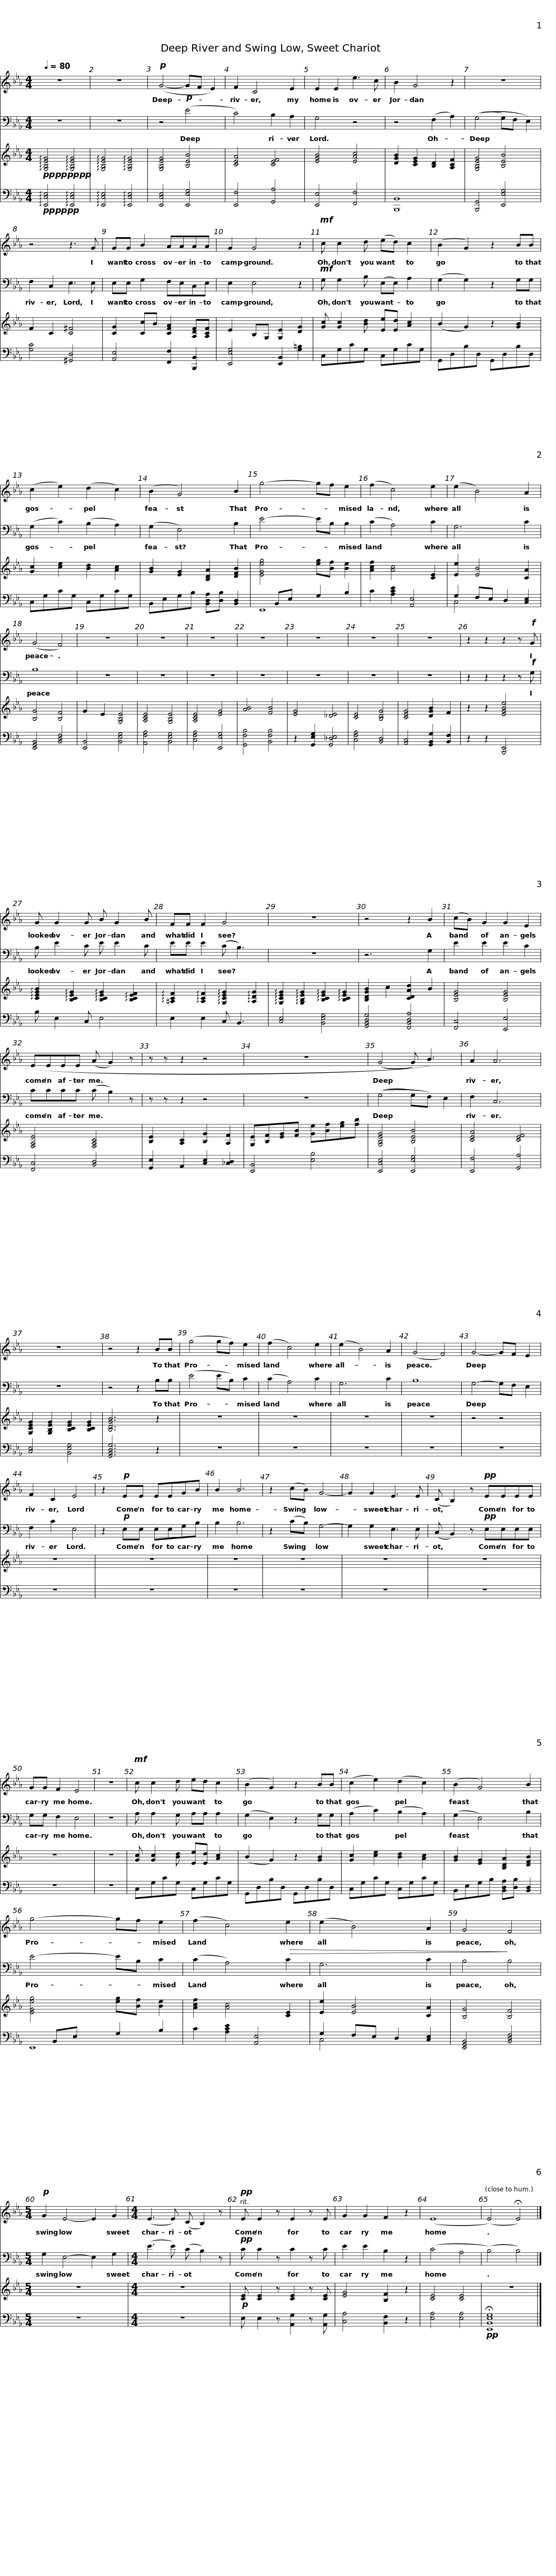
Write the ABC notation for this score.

X:1
%%score 1 2 { 3 | ( 4 5 ) }
L:1/8
Q:1/4=80
M:4/4
I:linebreak $
K:Eb
V:1 treble
V:2 bass
V:3 treble
V:4 bass
V:5 bass
V:1
 z8 | z8 |!p! (G4- GF E2) | F2 C4 E2 | E2 E2 e3 c | %5
 B2 G4 z2 |$ z8 | z4 z3 G | GG B2 AAAA |$ G2 G4 z2 | %10
!mf! c c2 d (ed) c2 | (B2 G2) z2 BB |$ (c2 e2) (d2 c2) | (B2 G4) B2 | g4- gf e2 | %15
 (f2 c4) e2 |$ (e2 B4) A2 | (G4 F4) | z8 | z8 | %20
 z8 | z8 | z8 | z8 |$ z8 | %25
 z2 z2 z2 z!f! G | G G2 G B G2 B | FF F2 G4 |$ z8 | z4 z2 B2 | %30
 (cB) G2 G2 E2 | EEEE (A G2) z |$ z z z2 z4 | z8 | (((G4 G)) B3) | %35
 A2 A6 | z8 |$ z4 z2 BB | (g4 gf) e2 | (f2 c4) e2 | %40
 (e2 B4) A2 | (G4 F4) | G4- GF E2 |$ F2 C2 E4 | z2!p! EE EEGB | %45
 B2 B6 | z2 (cB) G4- |$ G2 G2 E3 E | (C B,2) z!pp! EEEE | GG F2 E4 | %50
 z8 |$!mf! c c2 d ed c2 | (B2 G2) z2 BB | (c2 e2) (d2 c2) |$ (B2 G4) B2 | %55
 g4- gf e2 | (f2 c4) e2 |$ (e2 B4) A2 | G4 F4 |[M:5/4]!p! G2 E4- E2 G2 | %60
[M:4/4] (E3 E) (C B,2) z |$!pp! E E2 z E2 z E | G2 G2 F2 z2 | (E8 | (E4) !fermata!E4) |] %65
V:2
 z8 | z8 | z4!p! (E4 | C4) B,2 A,2 | G,4 z4 | %5
 z4 (F,2 A,2) |$ ((G,4 G,)F, E,2) | F,2 C,2 E,3 E, | E,E, G,2 F,E,C,E, |$ E,2 E,4 z2 | %10
!mf! G, G,2 B, (E,E,) A,2 | (G,2 G,2) z2 G,G, |$ (G,2 C2) (B,2 A,2) | (G,2 E,4) B,2 | E4- EB, B,2 | %15
 (C2 A,4) C2 |$ G,6 C2 | B,8 | z8 | z8 | %20
 z8 | z8 | z8 | z8 |$ z8 | %25
 z2 z2 z2 z!f! G, | B, E2 C E E2 C | EE E2 ((C B,3)) |$ z8 | z6 G,2 | %30
 E2 E2 E2 C2 | CCCC (C B,2) z |$ z z z2 z4 | z8 | ((G,4 G,)F,) E,2 | %35
 F,2 C,6 | z8 |$ z4 z2 B,B, | (E4 EB,) C2 | (C2 A,4) C2 | %40
 G,6 C2 | B,8 | G,4- G,F, E,2 |$ F,2 C2 E,4 | z2!p! E,E, E,E,G,B, | %45
 B,2 B,6 | z2 (CB,) G,4- |$ G,2 G,2 E,3 E, | (C, B,,2) z!pp! E,E,E,E, | G,G, F,2 E,4 | %50
 z8 |$ A, A,2 G, A,A, A,2 | (G,2 E,2) z2 G,G, | (A,2 C2) (B,2 A,2) |$ (G,2 E,4) B,2 | %55
 E4- EB, C2 | (C2 A,4)!>(! C2 |$ G,6 C2 | B,4!>)! B,4 |[M:5/4] G,2 E,4- E,2 G,2 | %60
[M:4/4] (E3 E) (C B,2) z |$!pp! C C2 z C2 z C | E2 E2 B,2 z2 | (C4 A,4 | (B,4) B,4) |] %65
V:3
!pp!!pp!!pp!!pp! !arpeggio![G,B,EG]4 !arpeggio![G,B,EG]4 | !arpeggio![G,B,EG]4 !arpeggio![G,B,EG]4 | [G,B,EG]4 [B,EB]4 | [CEA]4 [CEF]4 | [EGB]4 [EAc]4 | %5
 [DGB]2 [CEG]2 [B,D]2 [A,CF]2 |$ [G,B,EG]4 [B,EB]4 | F2 C2 [C^F]4 | [CG]2 [Cc]B [CFA]2 [A,DF][A,CF] |$ E2 B,G, [G,E]2 [DG]2 | %10
 [Gc] [Gc]2 [Bd] [Ee][Ed] [Ac]2 | (B2 G2) z2 [GB]2 |$ [Gc]2 [ce]2 [Bd]2 [Ac]2 | [GB]2 [EG]2 [B,DA]2 [DFB]2 | [EGeg]4 [eg][Bf] [Be]2 | %15
 [Acf]2 [Ac]4 [CE]2 |$ [Ee]2 [EB]4 [CA]2 | [B,G]4 [B,F]4 | G2 E2 [G,B,E]4 | [A,CE]4 [G,B,E]4 | %20
 [A,CE]4 [EG]4 | [AB]4 [FB]4 | [EG]4 [_DE]4 | [CE]4 [B,DG]4 |$ [CEG]4 [DGB]2 F2 | %25
 z2 z2 [EGBe]4 | !arpeggio![CEGB]2 !arpeggio![B,CEG]2 !arpeggio![B,CEG]2 !arpeggio![B,CEF]2 | !arpeggio![=A,CF]2 !arpeggio![A,CF]2 !arpeggio![G,CEG]2 !arpeggio![A,DG]2 |$ !arpeggio![G,CEG]2 !arpeggio![G,B,EG]2 !arpeggio![B,CEG]2 !arpeggio![B,CEG]2 | [B,DGB]2 c2 [CDAd]2 B2 | %30
 [B,EG]4 [B,EG]4 | [F,A,E]4 [F,A,C]4 |$ [B,E]2 [A,C]2 [B,G]2 [A,F]2 | [G,E][B,F][EG][FB] [Ge][Bf][eg][fb] | [G,B,EG]4 [B,EB]4 | %35
 [CEA]4 [CEF]4 | [G,CEG]2 [G,B,EG]2 [B,CEG]2 [B,CEG]2 |$ [B,DGB]6 z2 | z8 | z8 | %40
 z8 | z8 | z4 z4 |$ z8 | z8 | %45
 z8 | z8 |$ z8 | z8 | z8 | %50
 z8 |$ [Gc] [Gc]2 [Bd] [Ee][Ed] [Ac]2 | (B2 G2) z2 [GB]2 | [Gc]2 [ce]2 [Bd]2 [Ac]2 |$ [GB]2 [EG]2 [B,DA]2 [DFB]2 | %55
 [EGeg]4 [eg][Bf] [Be]2 | [Acf]2 [Ac]4 [CE]2 |$ [Ee]2 [EB]4 [CA]2 | [B,G]4 [B,F]4 |[M:5/4] z10 | %60
[M:4/4] z8 |$!p! [CE] [CE]2 z [CE]2 z [CE] | [EG]4 [B,F]2 z2 | [CE]4 [CE]4 | z8 |] %65
V:4
!pp!!pp!!pp! !arpeggio![E,,C,E,]4 !arpeggio![E,,C,E,]4 | !arpeggio![E,,C,E,]4 !arpeggio![E,,C,E,]4 | [E,,C,E,]4 [E,,E,G,]4 | [E,,F,]4 [G,,A,]4 | [E,,E,]4 [F,,F,]4 | %5
 [B,,,B,,]8 |$ [B,,,G,,]4 [E,,E,G,]4 | [G,C]4 [^G,,D,]4 | [A,,E,]4 [F,,F,]2 [B,,,B,,]2 |$ [E,,E,G,]4 [E,,B,,]2 [G,=B,]2 | %10
 C,G,CG, C,G,CG, | G,,D,B,D, G,,D,B,D, |$ C,G,CG, C,G,CG, | B,,E,G,B, [B,,D,A,][D,B,] [B,,D,]2 | x B,,E, x G,2 B,2 | %15
 C2 [A,CE]2 [A,,E,]4 |$ G,2 F,E, D,2 [C,E,]2 | [E,,G,,B,,]4 [B,,D,F,]4 | [E,,B,,]4 [B,,E,G,]4 | [A,,F,A,]4 [B,,E,G,]4 | %20
 [C,F,A,]4 [E,,E,G,]4 | [G,,F,B,]4 [B,,F,B,]4 | z2 [G,,E,G,]2 [G,,_D,E,]4 | [C,F,A,]4 [B,,D,]4 |$ [A,,C,]4 [G,,B,,G,]2 [B,,F,]2 | %25
 z2 z2 [B,,,E,,]4 | B, E,2 C, E,4 | E,2 E,2 C, B,,3 |$ [C,E,]4 [B,,E,G,]4 | [G,,B,,D,G,]4 [F,,B,,D,A,]4 | %30
 [F,,C,]4 [E,,E,]4 | [F,,C,]4 [B,,D,]4 |$ [G,,E,]2 A,,2 [C,E,]2 [_C,D,]2 | [E,,B,,]4 [E,B,]4 | [E,,C,E,]4 [E,,E,G,]4 | %35
 [E,,F,]4 [G,,A,]4 | [C,E,]4 [B,,E,G,]4 |$ [G,,B,,D,G,]6 z2 | z8 | z8 | %40
 z8 | z8 | z8 |$ z8 | z8 | %45
 z8 | z8 |$ z8 | z8 | z8 | %50
 z8 |$ C,G,CG, C,G,CG, | G,,D,B,D, G,,D,B,D, | C,G,CG, C,G,CG, |$ B,,E,G,B, [B,,D,A,][D,B,] [B,,D,]2 | %55
 x B,,E, x G,2 B,2 | C2 [A,CE]2 [A,,E,]4 |$ G,2 F,E, D,2 [C,E,]2 | [E,,G,,B,,]4 [B,,D,F,]4 |[M:5/4] z10 | %60
[M:4/4] z8 |$ E, E,2 z [A,,G,]2 z [A,,G,] | [C,A,]4 [B,,F,]2 z2 | [E,A,]4 [E,A,]4 |!pp! !fermata![E,,B,,E,G,]8 |] %65
V:5
 x8 | x8 | x8 | x8 | x8 | %5
 x8 |$ x8 | x8 | x8 |$ x8 | %10
 x8 | x8 |$ x8 | x8 | E,,8 | %15
 x8 |$ C,4 x4 | x8 | x8 | x8 | %20
 x8 | x8 | x8 | x8 |$ x8 | %25
 x8 | x8 | x8 |$ x8 | x8 | %30
 x8 | x8 |$ x8 | x8 | x8 | %35
 x8 | x8 |$ x8 | x8 | x8 | %40
 x8 | x8 | x8 |$ x8 | x8 | %45
 x8 | x8 |$ x8 | x8 | x8 | %50
 x8 |$ x8 | x8 | x8 |$ x8 | %55
 E,,8 | x8 |$ C,4 x4 | x8 |[M:5/4] x10 | %60
[M:4/4] x8 |$ x8 | x8 | x8 | x8 |] %65
